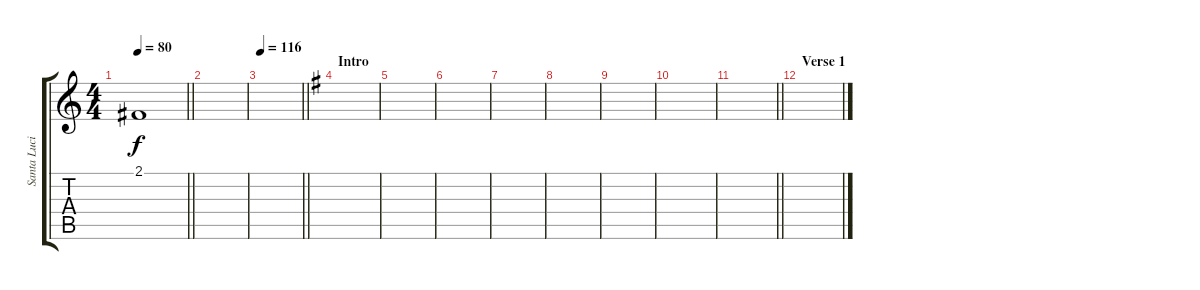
\track ("Santa Lucia: вокал" "Santa Luci") {instrument viola}
\staff {score tabs}
\tuning (E4 B3 G3 D3 A2 E2) {hide}
\ts (4 4)
\tempo 80
\clef g2
\barLineRight lightlight
\ks c
2.1{t}.1{dy f} |
|
\tempo 116
\barLineRight lightlight
|
\section ("" "Intro")
\ks eminor
|
|
|
|
|
|
|
\barLineRight lightlight
|
\section ("" "Verse 1")
